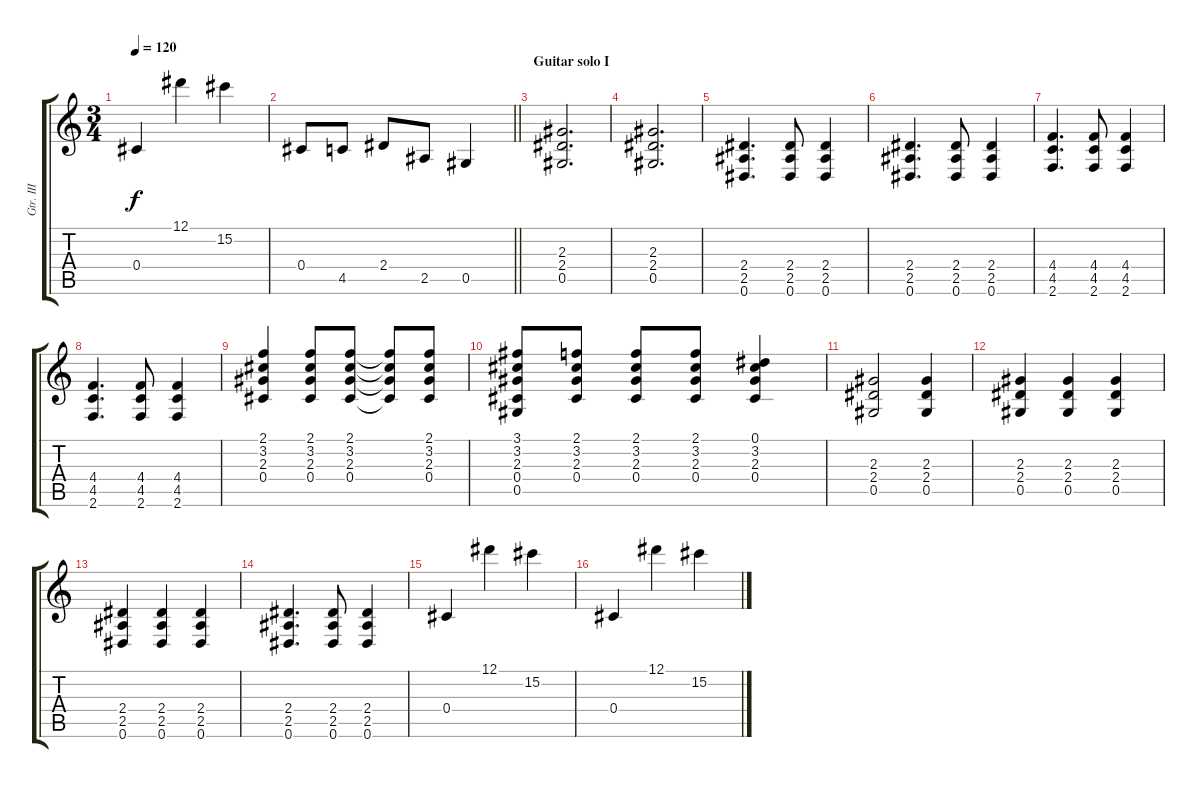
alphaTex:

\track ("Gtr. III" "Gtr. III") {instrument acousticguitarsteel}
\staff {score tabs}
\tuning (Eb4 Bb3 Gb3 Db3 Ab2 Eb2) {hide}
\ts (3 4)
\tempo 120
\clef g2
\ks c
0.4.4{dy f} 12.1.4 15.2.4 |
\barLineRight lightlight
0.4.8 4.5.8 2.4.8 2.5.8 0.5.4 |
\section ("" "Guitar solo I")
(2.3 2.4 0.5).2{d} |
(2.3 2.4 0.5).2{d} |
(2.4 2.5 0.6).4{d} (2.4 2.5 0.6).8 (2.4 2.5 0.6).4 |
(2.4 2.5 0.6).4{d} (2.4 2.5 0.6).8 (2.4 2.5 0.6).4 |
(4.4 4.5 2.6).4{d} (4.4 4.5 2.6).8 (4.4 4.5 2.6).4 |
(4.4 4.5 2.6).4{d} (4.4 4.5 2.6).8 (4.4 4.5 2.6).4 |
(2.1 3.2 2.3 0.4).4 (2.1 3.2 2.3 0.4).8 (2.1 3.2 2.3 0.4).8 (2.1{t} 3.2{t} 2.3{t} 0.4{t}).8 (2.1 3.2 2.3 0.4).8 |
(3.1 3.2 2.3 0.4 0.5).8 (2.1 3.2 2.3 0.4).8 (2.1 3.2 2.3 0.4).8 (2.1 3.2 2.3 0.4).8 (0.1 3.2 2.3 0.4).4 |
(2.3 2.4 0.5).2 (2.3 2.4 0.5).4 |
(2.3 2.4 0.5).4 (2.3 2.4 0.5).4 (2.3 2.4 0.5).4 |
(2.4 2.5 0.6).4 (2.4 2.5 0.6).4 (2.4 2.5 0.6).4 |
(2.4 2.5 0.6).4{d} (2.4 2.5 0.6).8 (2.4 2.5 0.6).4 |
0.4.4 12.1.4 15.2.4 |
0.4.4 12.1.4 15.2.4
